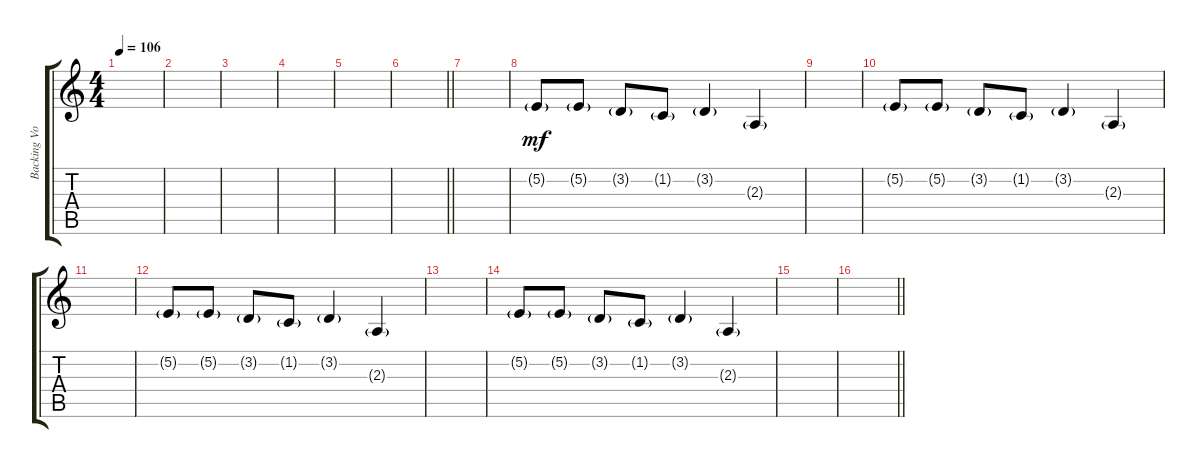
\track ("Backing Vocals" "Backing Vo") {instrument bassoon}
\staff {score tabs}
\tuning (E4 B3 G3 D3 A2 E2) {hide}
\ts (4 4)
\tempo 106
\clef g2
\ks c
|
|
|
|
|
\barLineRight lightlight
|
|
5.2{g}.8{dy mf} 5.2{g}.8 3.2{g}.8 1.2{g}.8 3.2{g}.4 2.3{g}.4 |
|
5.2{g}.8 5.2{g}.8 3.2{g}.8 1.2{g}.8 3.2{g}.4 2.3{g}.4 |
|
5.2{g}.8 5.2{g}.8 3.2{g}.8 1.2{g}.8 3.2{g}.4 2.3{g}.4 |
|
5.2{g}.8 5.2{g}.8 3.2{g}.8 1.2{g}.8 3.2{g}.4 2.3{g}.4 |
|
\barLineRight lightlight
